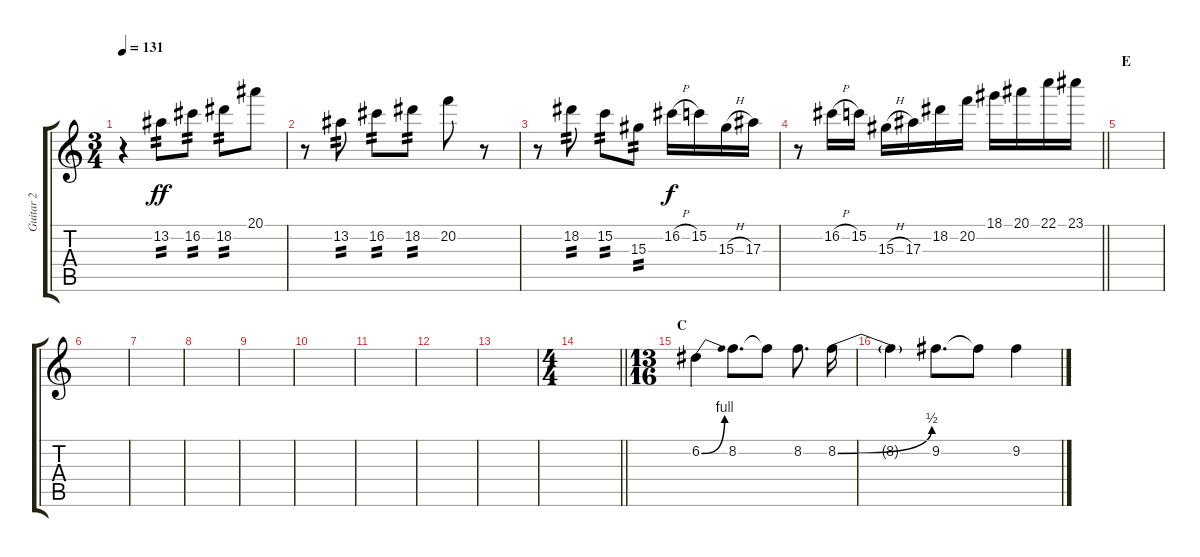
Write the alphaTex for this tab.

\track ("Guitar 2" "Guitar 2") {instrument distortionguitar}
\staff {score tabs}
\tuning (D4 A3 F3 C3 G2 C2) {hide}
\ts (3 4)
\tempo 131
\clef g2
\ks c
r.4{dy f} 13.2.8{tp 2 dy ff} 16.2.8{tp 2} 18.2.8{tp 2} 20.1.8 |
r.8 13.2.8{tp 2} 16.2.8{tp 2} 18.2.8{tp 2} 20.2.8 r.8 |
r.8 18.2.8{tp 2} 15.2.8{tp 2} 15.3.8{tp 2} 16.2{h}.16{dy f} 15.2.16 15.3{h}.16 17.3.16 |
\barLineRight lightlight
r.8 16.2{h}.16 15.2.16 15.3{h}.16 17.3.16 18.2.16 20.2.16 18.1.16 20.1.16 22.1.16 23.1.16 |
\section ("" "E")
|
|
|
|
|
|
|
|
|
\ts (4 4)
\barLineRight lightlight
|
\ts (13 16)
\section ("" "C")
6.2{be (bend 0 0 60 4)}.4{instrument distortionguitar} 8.2.8{d} 8.2{t}.8 8.2.8{d} 8.2{be (bend 0 0 60 2)}.16 |
8.2{t}.4 9.2.8{d} 9.2{t}.8 9.2.4
